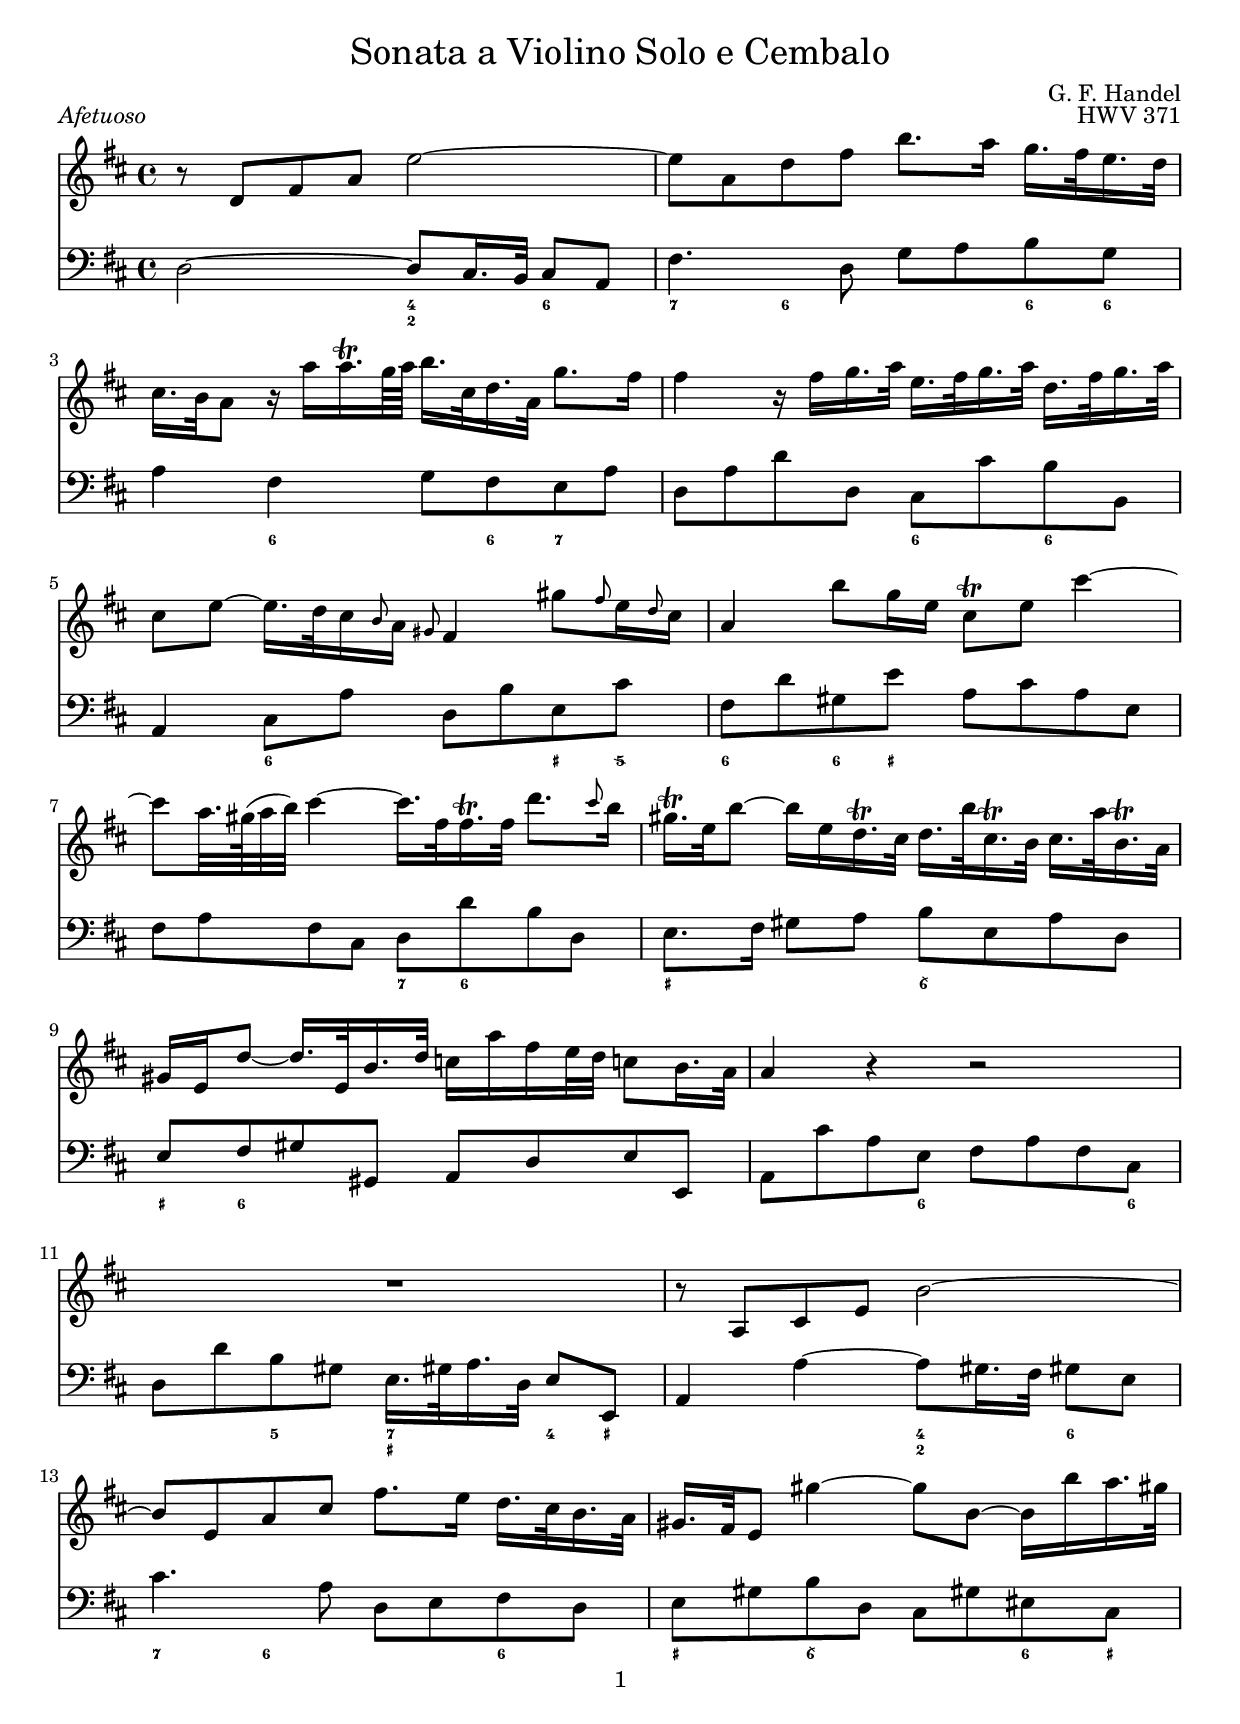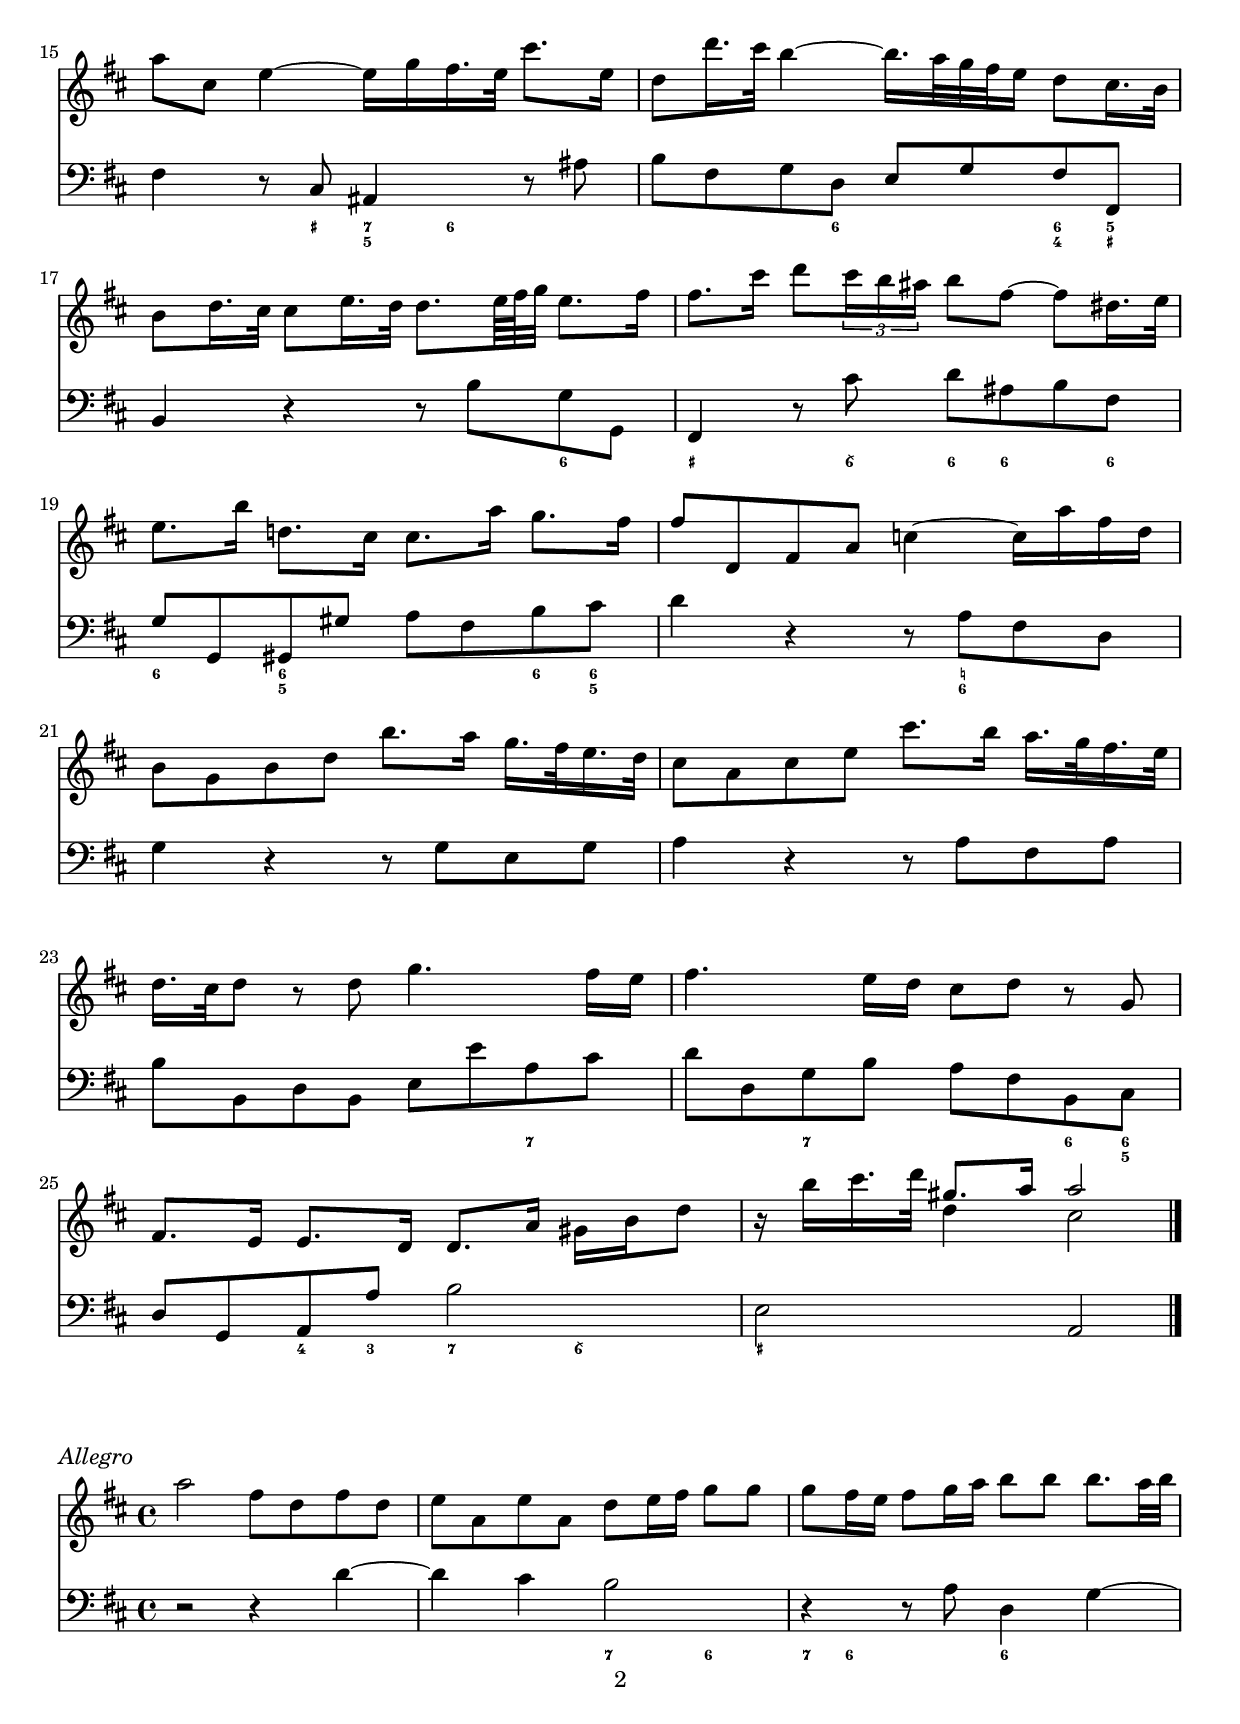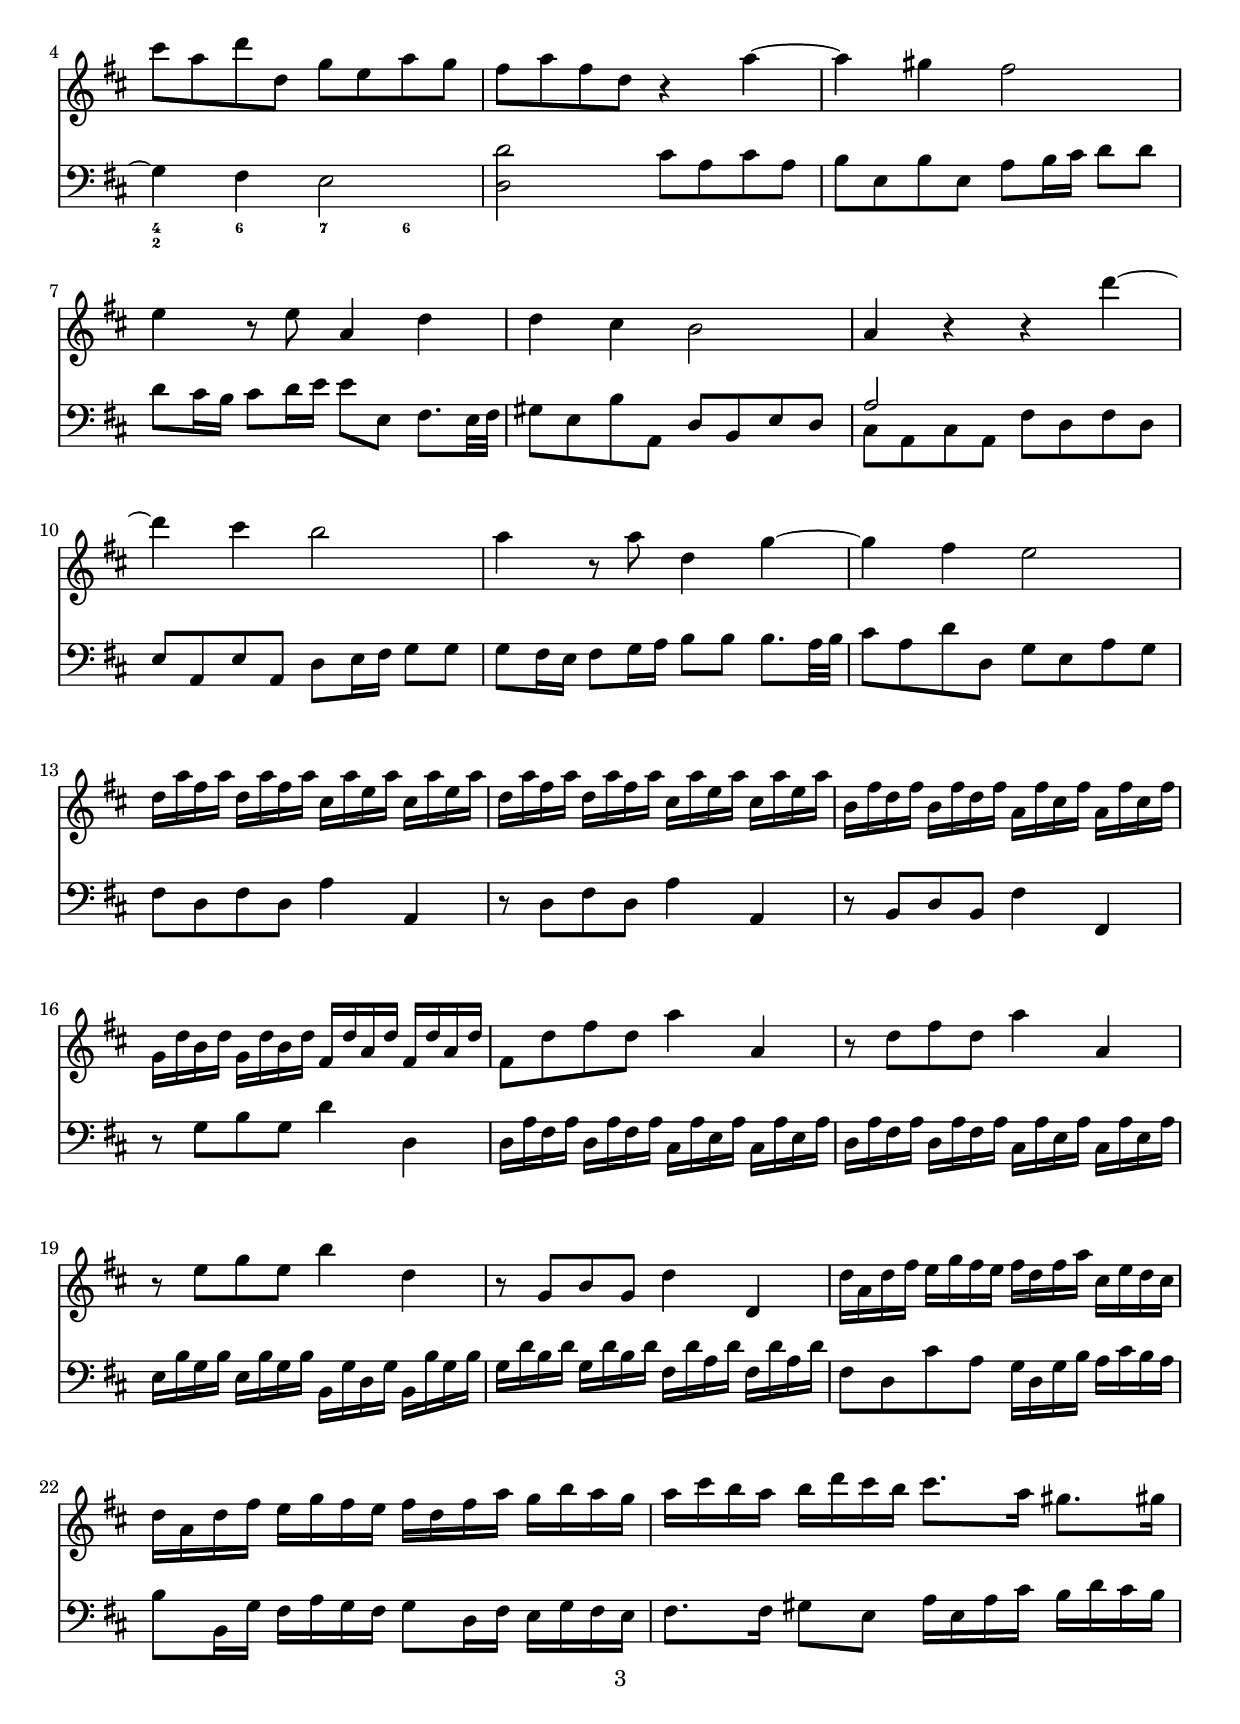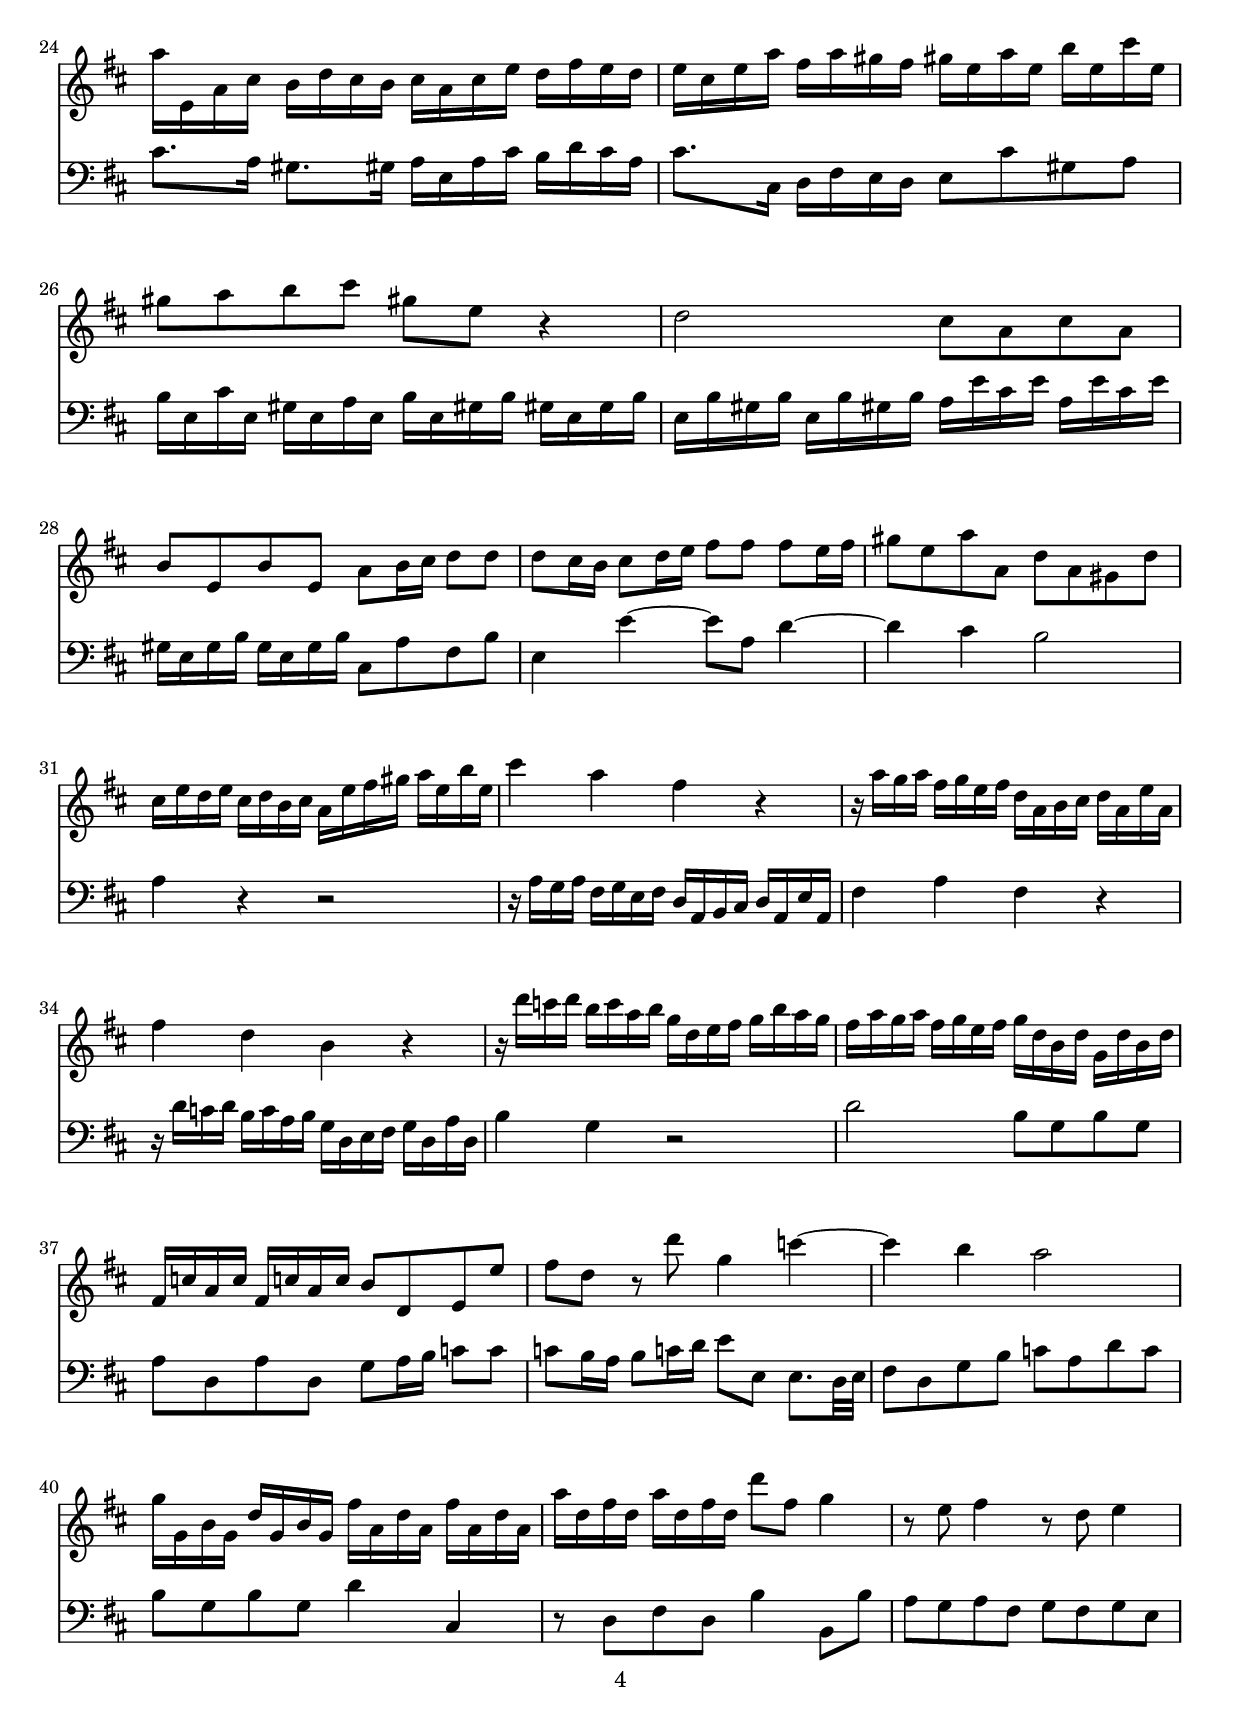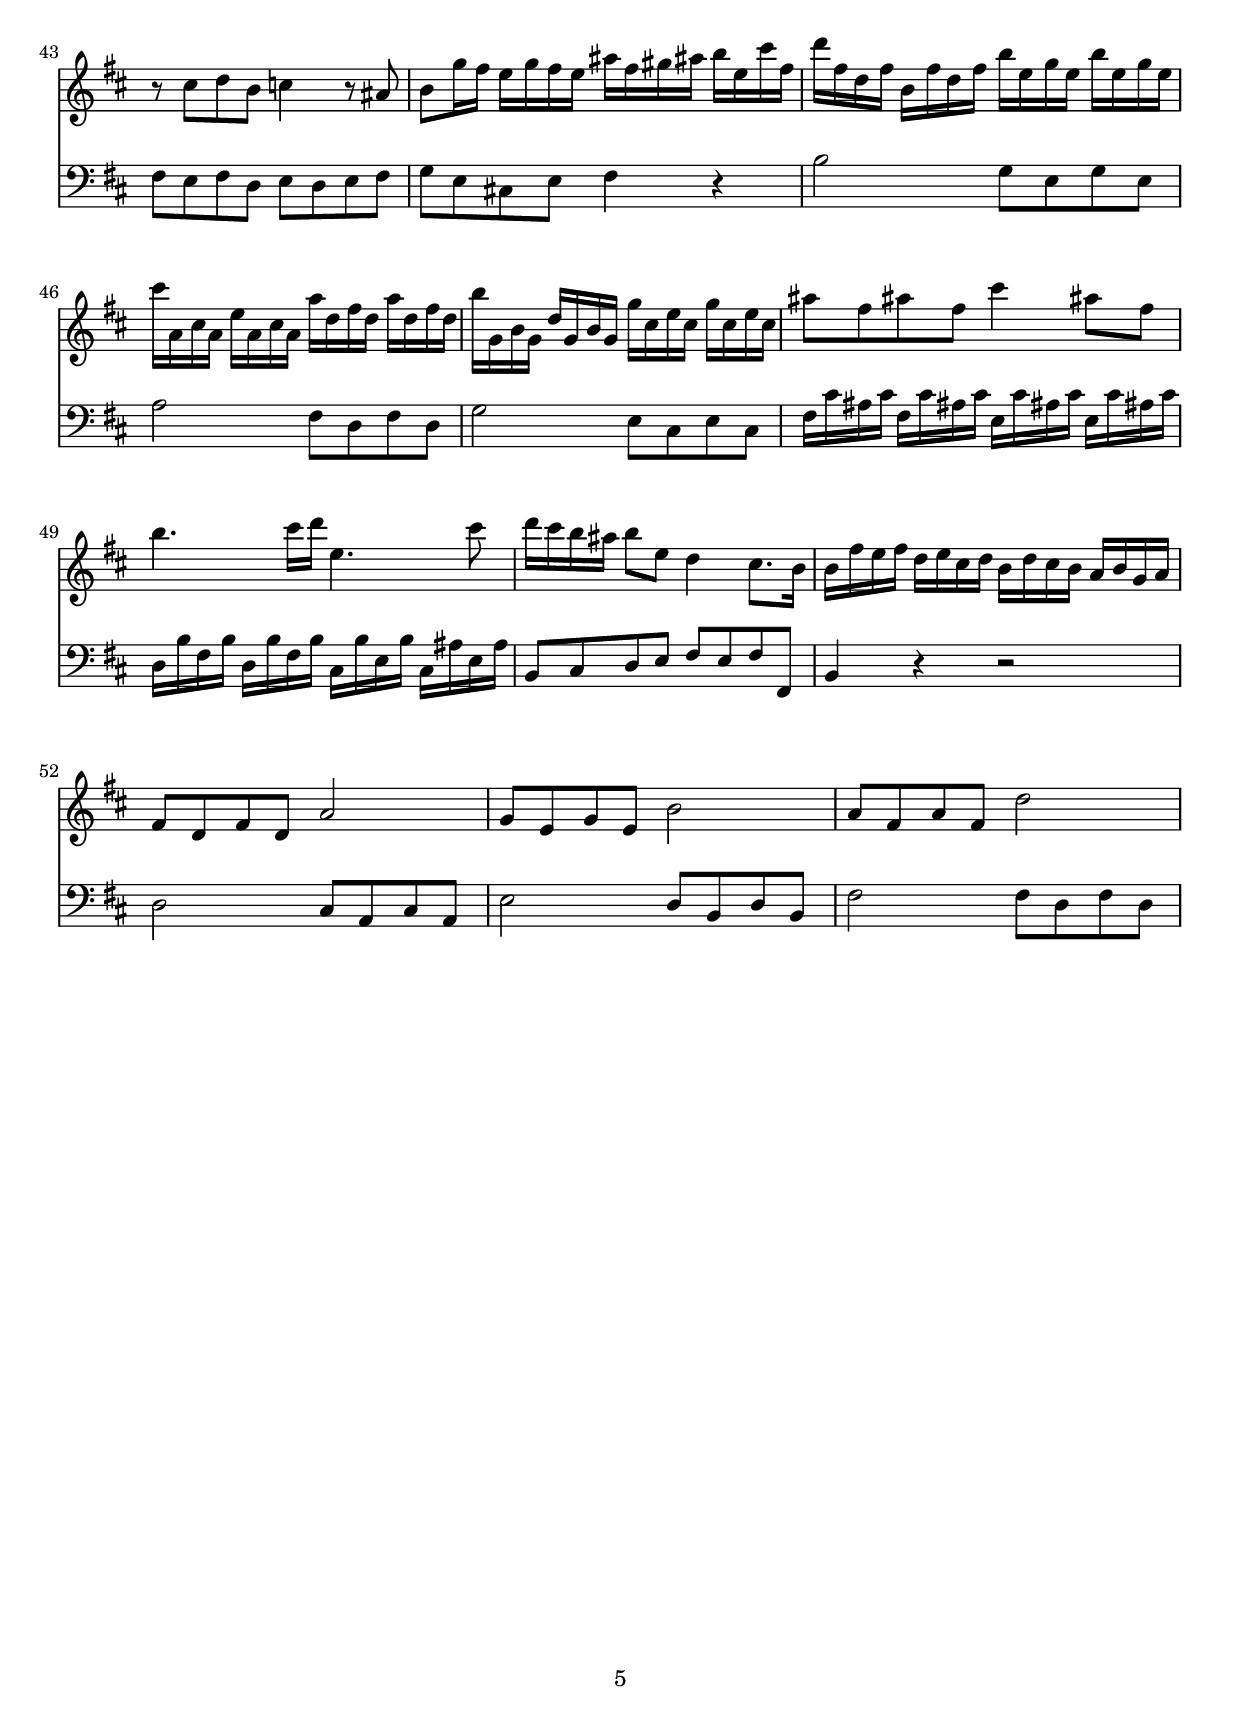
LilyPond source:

\version "2.18.2"
\language "english"

#(set-default-paper-size "a4")

\paper {
	top-margin = .8\cm
	bottom-margin = 0.8\cm
	max-systems-per-page = 7

	% Page numbers bottom, centered
	% From Lilypond Notation Reference section 3.2.2 Custom titles headers and footers
	print-page-number = ##t
	print-first-page-number = ##t
	oddHeaderMarkup = \markup \null
	evenHeaderMarkup = \markup \null
	oddFooterMarkup = \markup {
		\fill-line {
			\on-the-fly \print-page-number-check-first
			\fromproperty #'page:page-number-string
		}
	}
	evenFooterMarkup = \oddFooterMarkup
	}

\layout {
	indent = #0
}

\header {
	title = \markup {\medium "Sonata a Violino Solo e Cembalo" }
	composer = "G. F. Handel"
	opus = "HWV 371"
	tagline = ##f
}


%%%%%%%%%%%%%%%%%%
%% 1st Movement %%
%%%%%%%%%%%%%%%%%%

mvtI_vln = \relative c' {
	\clef treble
	\key d \major
	\time 4/4
	r8 d fs a e'2~ |
	e8 a, d fs b8. a16 g16. fs32 e16. d32 |
	cs16. b32 a8 r16 a' a16.\trill g64 a b16. cs,32 d16. a32 g'8. fs16 |
	fs4 r16 fs g16. a32 e16. fs32 g16. a32 d,16. fs32 g16. a32 |
	cs,8 e~ e16. d32 cs16 \grace b8 a16 \grace gs8 fs4 gs'8 \grace fs8 e16 \grace d8 cs16 |
	a4 b'8 g16 e cs8\trill e cs'4~ |
	cs8 a32. gs64( a32 b) cs4~ cs16. fs,32 fs16.\trill fs32 d'8. \grace cs8 b16 |
	gs16.\trill e32 b'8~ b16 e, d16.\trill cs32 d16. b'32 cs,16.\trill b32 cs16. a'32 b,16.\trill a32 |
	gs16 e d'8~ d16. e,32 b'16. d32 c16 a' fs e32 d c8 b16. a32 |
	a4 r4 r2 |
	R1 |
	r8 a, cs e b'2~ |
	b8 e, a cs fs8. e16 d16. cs32 b16. a32 |
	gs16. fs32 e8 gs'4~ gs8 b,~ b16 b' a16. gs32 |
	a8 cs, e4~ e16 g fs16. e32 cs'8. e,16 |
	d8 d'16. cs32 b4~ b16. a32 g fs e16 d8 cs16. b32 |
	b8 d16. cs32 cs8 e16. d32 d8. e64 fs g32 e8. fs16 |
	fs8. cs'16 d8 \tuplet 3/2 {cs16 b as} b8 fs~ fs ds16. e32 |
	e8. b'16 d,!8. cs16 cs8. a'16 g8. fs16 |
	fs8 d, fs a c4~ c16 a' fs d |
	b8 g b d b'8. a16 g16. fs32 e16. d32 |
	cs8 a cs e cs'8. b16 a16. g32 fs16. e32 |
	d16. cs32 d8 r d g4. fs16 e |
	fs4. e16 d cs8 d r g, |
	fs8. e16 e8. d16 d8. a'16 gs b d8 |
	r16 b' cs16. d32 << {gs,8. a16 a2} \\ {d,4 cs2}>> ||
	}

mvtI_bass = {
	\clef bass
	\key d \major
	d2~ d8 cs16. b,32 cs8 a, | fs4. d8 g a b g |
	a4 fs g8 fs e a | d a d' d cs cs' b b, |
	a,4 cs8 a d b e cs' | fs d' gs e' a cs' a e |
	fs a fs cs d d' b d | e8. fs16 gs8 a b e a d |
	e fs gs gs, a, d e e, | a, cs' a e fs a fs cs |
	d d' b gs e16. gs32 a16. d32 e8 e,8 | a,4 a4~ a8 gs 16. fs32 gs8 e8 |
	cs'4. a8 d e fs d | e gs b d cs gs es cs |
	fs4 r8 cs as,4 r8 as | b fs g d e g fs fs, |
	b,4 r r8 b g g, | fs,4 r8 cs' d' as b fs |
	g g, gs, gs a fs b cs' | d'4 r r8 a fs d |
	g4 r r8 g e g | a4 r r8 a fs a |
	b b, d b, e e' a cs' | d' d g b a fs b, cs |
	d g, a, a b2 | e a, \bar "|."
	}

mvtI_figs = \figuremode {
	<_>2 <4 2>4 <6> | <7>4 <6> <_> <6>8 <6> |
	<_>4 <6> <_> 8 <6> <7> <_> | <_> 2 <6> 4 <6> |
	<_>4 <6> <_> <_+>8 <5\\> | <6>4 <6>8 <_+> <_>2 |
	<_> <7>8 <6> <_>4 | <_+>2 <6\\> |
	<_+>8 <6> <_>2. | <_>4. <6>8 <_>4. <6>8 |
	<_>4 <5> <7 _+> <4>8 <_+> | <_>2 <4 2>4 <6> |
	<7> <6> <_> <6> | <_+> <6\\> <_> <6>8 <_+> |
	<_>4. <_+>8 <7 5> <6> <_>4 | <_>4. <6>8 <_>4 <6 4>8 <5 _+> |
	<_>2 <_>4 <6>4 | <_+>4. <6\\>8 <6> <6> <_> <6> |
	<6>4 <6 5> <_> <6>8 <6 5> | <_>2 <_>8 <_! 6> <_>4 |
	<_>1 | <_> |
	<_>2. <7>4 | <_> <7> <_> <6>8 <6 5> |
	<_>4 <4>8 <3> <7>4 <6\\> | <_+>2 <_> |
	}

% Alternative figured bass markup.
% Nicer font, but can't do slashes and source hard to read
mvtI_figs_alt = \figures {
	<_>2 <\markup {\medium \small 4} \markup {\medium \small 2}>4 <\markup {\medium \small 6}> | <\markup {\medium \small 7}>4 <\markup {\medium \small 6}> <_> <\markup {\medium \small 6}>8 <\markup {\medium \small 6}> |
	<_>4 <\markup {\medium \small 6}> <_> 8 <\markup {\medium \small 6}> <\markup {\medium \small 7}> <_> | <_> 2 <\markup {\medium \small 6}> 4 <\markup {\medium \small 6}> |
	<_>4 <\markup {\medium \small 6}> <_> <_+>8 <\markup {\medium \small 5+}> | <\markup {\medium \small 6}>4 <\markup {\medium \small 6}>8 <_+> <_>2 |
	<_> <\markup {\medium \small 7}>8 <\markup {\medium \small 6}> <_>4 | <_+>2 <\markup {\medium \small 6+}> |
	<_+>8 <\markup {\medium \small 6}> <_>2. | <_>4. <\markup {\medium \small 6}>8 <_>4. <\markup {\medium \small 6}>8 |
	<_>4 <\markup {\medium \small 5}> <\markup {\medium \small 7} _+> <\markup {\medium \small 4}>8 <_+> | <_>2 <\markup {\medium \small 4} \markup {\medium \small 2}>4 <\markup {\medium \small 6}> |
	<\markup {\medium \small 7}> <\markup {\medium \small 6}> <_> <\markup {\medium \small 6}> | <_+> <\markup {\medium \small 6+}> <_> <\markup {\medium \small 6}>8 <_+> |
	<_>4. <_+>8 <\markup {\medium \small 7} \markup {\medium \small 5}> <\markup {\medium \small 6}> <_>4 | <_>4. <\markup {\medium \small 6}>8 <_>4 <\markup {\medium \small 6} \markup {\medium \small 4}>8 <\markup {\medium \small 5} _+> |
	<_>2 <_>4 <\markup {\medium \small 6}>4 | <_+>4. <\markup {\medium \small 6+}>8 <\markup {\medium \small 6}> <\markup {\medium \small 6}> <_> <\markup {\medium \small 6}> |
	<\markup {\medium \small 6}>4 <\markup {\medium \small 6} \markup {\medium \small 5}> <_> <\markup {\medium \small 6}>8 <\markup {\medium \small 6} \markup {\medium \small 5}> | <_>2 <_>8 <_! \markup {\medium \small 6}> <_>4 |
	<_>1 | <_> |
	<_>2. <\markup {\medium \small 7}>4 | <_> <\markup {\medium \small 7}> <_> <\markup {\medium \small 6}>8 <\markup {\medium \small 6} \markup {\medium \small 5}> |
	<_>4 <\markup {\medium \small 4}>8 <\markup {\medium \small 3}> <\markup {\medium \small 7}>4 <\markup {\medium \small 6+}> | <_+>2 <_> |
	}


\score {
	\header {
	piece = \markup { \italic "Afetuoso" }
	}
	<<
		\set strictBeatBeaming = ##t
		\override TupletBracket.bracket-visibility = ##f
		\override Script.padding = #0.5
		#(set-accidental-style 'forget)
		\mvtI_vln

		\new Staff {
			#(set-accidental-style 'forget)
			\mvtI_bass
		}

		\new FiguredBass {
			\override FiguredBass.BassFigure #'font-size = #-1
			%\override FiguredBass.BassFigure #'font-series = #'normal
			\mvtI_figs
		}

		% Alternative figured bass
		%\mvtI_figs_alt
	>>
}


%%%%%%%%%%%%%%%%%%
%% 2nd Movement %%
%%%%%%%%%%%%%%%%%%

mvtII_vln = \relative c''' {
	\clef treble
	\key d \major
	\time 4/4
	a2 fs8 d fs d | e a, e' a, d e16 fs g8 g |
	g fs16 e fs8 g16 a b8 b b8. a32 b | cs8 a d d, g e a g |
	fs a fs d r4 a' ~ | a gs fs2 |
	e4 r8 e a,4 d | d cs b2 |
	a4 r r d' ~ | d cs b2 |
	a4 r8 a d,4 g~ | g fs e2 |
	d16 a' fs a d, a' fs a cs, a' e a cs, a' e a | d, a' fs a d, a' fs a cs, a' e a cs, a' e a |
	b, fs' d fs b, fs' d fs a, fs' cs fs a, fs' cs fs | g, d' b d g, d' b d fs, d' a d fs, d' a d |
	fs,8 d' fs d a'4 a, | r8 d fs d a'4 a, |
	r8 e' g e b'4 d, | r8 g, b g d'4 d, |
	d'16 a d fs e g fs e fs d fs a cs, e d cs | d a d fs e g fs e fs d fs a g b a g |
	a cs b a b d cs b cs8. a16 gs8. gs16 | a e, a cs b d cs b cs a cs e d fs e d |
	e cs e a fs a gs fs gs e a e b' e, cs' e, | gs8 a b cs gs e r4 |
	d2 cs8 a cs a | b e, b' e, a b16 cs d8 d |
	d cs16 b cs8 d16 e fs8 fs fs e16 fs | gs8 e a a, d a gs d' |
	cs16 e d e cs d b cs a e' fs gs a e b' e, | cs'4 a fs r |
	r16 a g a fs g e fs d a b cs d a e' a, | fs'4 d b r |
	r16 d' c d b cs a b g d e fs g b a g | fs a g a fs g e fs g d b d g, d' b d |
	fs, c' a cs fs, c' a cs b8 d, e e' | fs d r d' g,4 c ~ |
	c b a2 | g16 g, b g d' g, b g fs' a, d a fs' a, d a |
	a' d, fs d a' d, fs d d'8 fs, g4 | r8 e fs4 r8 d e4 |
	r8 cs d b c4 r8 as | b g'16 fs e g fs e as fs gs as b e, cs' fs, |
	d' fs, d fs b, fs' d fs b e, g e b' e, g e | cs' a, cs a e' a, cs a a' d, fs d a' d, fs d |
	b' g, b g d' g, b g g' cs, e cs g' cs, e cs | as'8 fs as fs cs'4 as8 fs |
	b4. cs16 d e,4. cs'8 | d16 cs b as b8 e, d4 cs8. b16 |
	b fs' e fs d e cs d b d cs b a b g a | fs8 d fs d a'2 |
	g8 e g e b'2 | a8 fs a fs d'2 |
	}

mvtII_bass = \relative c {
	\clef bass
	\key d \major
	r2 r4 d' ~ | d cs b2 |
	r4 r8 a8 d,4 g4 ~ | g fs e2 |
	<< \stemDown d2 \\ d'2 >> cs8 a cs a | b e, b' e, a b16 cs d8 d |
	d cs16 b cs8 d16 e e8 e, fs8. e32 fs | gs8 e b' a, d b e d |
	<< a'2 \\ {cs,8 a cs a} >> fs' d fs d | e a, e' a, d e16 fs g8 g |
	g fs16 e fs8 g16 a b8 b b8. a32 b | cs8 a d d, g e a g |
	fs d fs d a'4 a, | r8 d fs d a'4 a, |
	r8 b d b fs'4 fs, | r8 g' b g d'4 d, |
	d16 a' fs a d, a' fs a cs, a' e a cs, a' e a | d, a' fs a d, a' fs a cs, a' e a cs, a' e a |
	e b' g b e, b' g b b, g' d g b, b' g b | g d' b d g, d' b d fs, d' a d fs, d' a d |
	fs,8 d cs' a g16 d g b a cs b a | b8 b,16 g' fs a g fs g8 d16 fs e g fs e |
	fs8. fs16 gs8 e a16 e a cs b d cs b | cs8. a16 gs8. gs16 a e a cs b d cs a |
	cs8. cs,16 d fs e d e8 cs' gs a | b16 e, cs' e, gs e a e b' e, gs b gs e g b |
	e, b' gs b e, b' gs b a e' cs e a, e' cs e | gs, e g b g e g b cs,8 a' fs b |
	e,4 e' ~ e8 a, d4 ~ | d cs b2 |
	a4 r r2 | r16 a g a fs g e fs d a b cs d a e' a, |
	fs'4 a fs r | r16 d' c d b cs  a b g d e fs g d a' d, |
	b'4 g r2 | d' b8 g b g |
	a d, a' d, g a16 b c8 cs | c b16 a b8 c16 d e8 e, e8. d32 e |
	fs8 d g b c a d cs | b g b g d'4 cs, |
	r8 d fs d b'4 b,8 b' | a g a fs g fs g e |
	fs e fs d e d e fs | g e cs! e fs 4 r |
	b2 g8 e g e | a2 fs8 d fs d |
	g2 e8 cs e cs | fs16 cs' as cs fs, cs' as cs e, cs' as cs e, cs' as cs |
	d, b' fs b d, b' fs b cs, b' e, b' cs, as' e a | b,8 cs d e fs e fs fs, |
	b4 r r2 | d2 cs8 a cs a |
	e'2 d8 b d b | fs'2 fs8 d fs d |
	}

mvtII_figs = \figuremode {
	<_>1 | <_>2 <7>4 <6> |
	<7>8 <6> <_>4 <6> <_> | <4 2> <6> <7> <6> |
	}


\score {
	\header {
	piece = \markup { \italic "Allegro" }
	opus = ##f
	}
	<<
		\set strictBeatBeaming = ##t
		\override TupletBracket.bracket-visibility = ##f
		\override Script.padding = #0.5
		#(set-accidental-style 'forget)
		\mvtII_vln

		\new Staff {
			#(set-accidental-style 'forget)
			\mvtII_bass
		}

		\new FiguredBass {
			\override FiguredBass.BassFigure #'font-size = #-1
			%\override FiguredBass.BassFigure #'font-series = #'normal
			\mvtII_figs
			}
	>>
}
